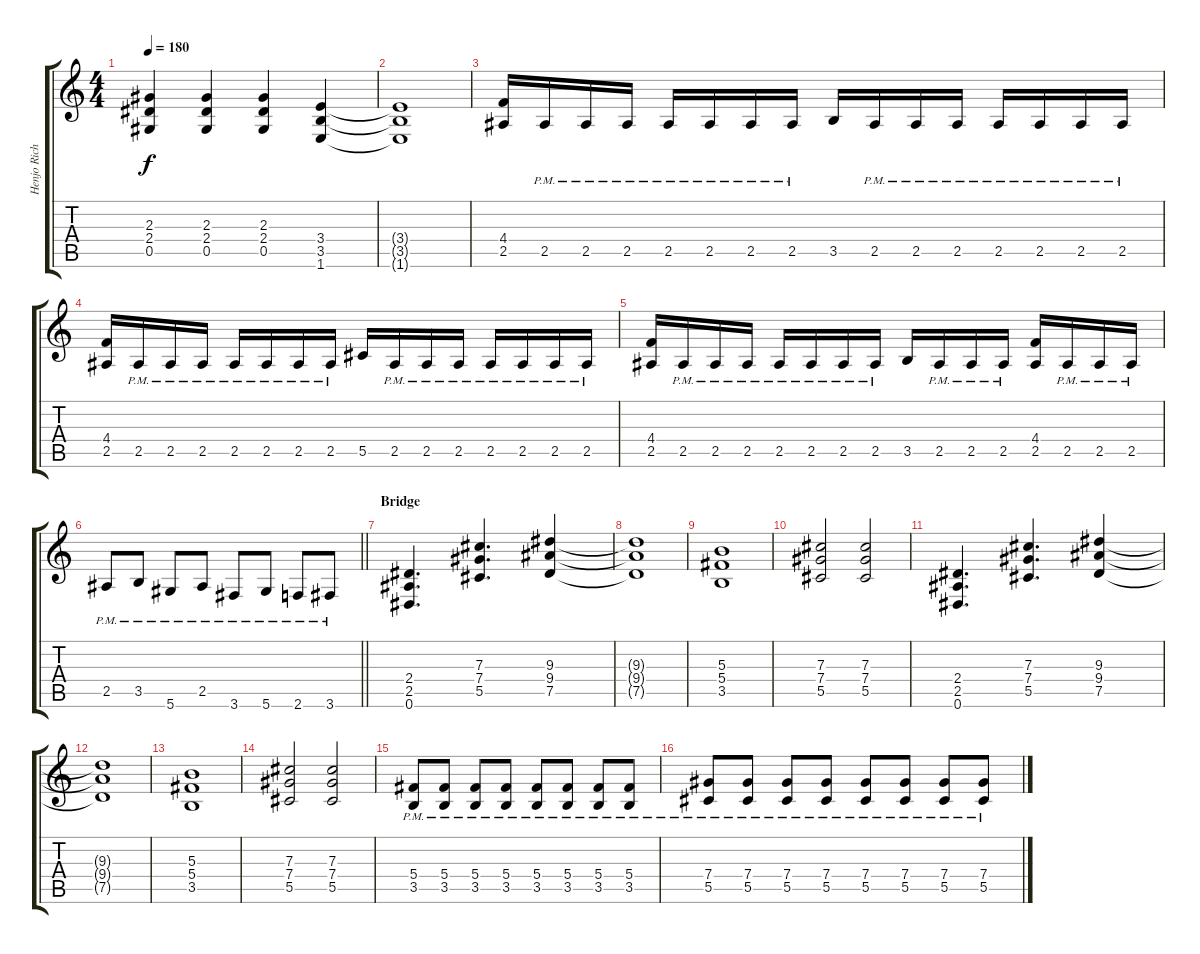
\track ("Henjo Richter Lead 2" "Henjo Rich") {instrument distortionguitar}
\staff {score tabs}
\tuning (Eb4 Bb3 Gb3 Db3 Ab2 Eb2) {hide}
\ts (4 4)
\tempo 180
\clef g2
\ks c
(2.3 2.4 0.5).4{dy f} (2.3 2.4 0.5).4 (2.3 2.4 0.5).4 (3.4 3.5 1.6).4 |
(3.4{t} 3.5{t} 1.6{t}).1 |
(4.4 2.5).16 2.5{pm}.16 2.5{pm}.16 2.5{pm}.16 2.5{pm}.16 2.5{pm}.16 2.5{pm}.16 2.5{pm}.16 3.5.16 2.5{pm}.16 2.5{pm}.16 2.5{pm}.16 2.5{pm}.16 2.5{pm}.16 2.5{pm}.16 2.5{pm}.16 |
(4.4 2.5).16 2.5{pm}.16 2.5{pm}.16 2.5{pm}.16 2.5{pm}.16 2.5{pm}.16 2.5{pm}.16 2.5{pm}.16 5.5.16 2.5{pm}.16 2.5{pm}.16 2.5{pm}.16 2.5{pm}.16 2.5{pm}.16 2.5{pm}.16 2.5{pm}.16 |
(4.4 2.5).16 2.5{pm}.16 2.5{pm}.16 2.5{pm}.16 2.5{pm}.16 2.5{pm}.16 2.5{pm}.16 2.5{pm}.16 3.5.16 2.5{pm}.16 2.5{pm}.16 2.5{pm}.16 (4.4 2.5).16 2.5{pm}.16 2.5{pm}.16 2.5{pm}.16 |
\barLineRight lightlight
2.5{pm}.8 3.5{pm}.8 5.6{pm}.8 2.5{pm}.8 3.6{pm}.8 5.6{pm}.8 2.6{pm}.8 3.6{pm}.8 |
\section ("" "Bridge")
(2.4 2.5 0.6).4{d} (7.3 7.4 5.5).4{d} (9.3 9.4 7.5).4 |
(9.3{t} 9.4{t} 7.5{t}).1 |
(5.3 5.4 3.5).1 |
(7.3 7.4 5.5).2 (7.3 7.4 5.5).2 |
(2.4 2.5 0.6).4{d} (7.3 7.4 5.5).4{d} (9.3 9.4 7.5).4 |
(9.3{t} 9.4{t} 7.5{t}).1 |
(5.3 5.4 3.5).1 |
(7.3 7.4 5.5).2 (7.3 7.4 5.5).2 |
(5.4{pm} 3.5{pm}).8 (5.4{pm} 3.5{pm}).8 (5.4{pm} 3.5{pm}).8 (5.4{pm} 3.5{pm}).8 (5.4{pm} 3.5{pm}).8 (5.4{pm} 3.5{pm}).8 (5.4{pm} 3.5{pm}).8 (5.4{pm} 3.5{pm}).8 |
(7.4{pm} 5.5{pm}).8 (7.4{pm} 5.5{pm}).8 (7.4{pm} 5.5{pm}).8 (7.4{pm} 5.5{pm}).8 (7.4{pm} 5.5{pm}).8 (7.4{pm} 5.5{pm}).8 (7.4{pm} 5.5{pm}).8 (7.4{pm} 5.5{pm}).8
